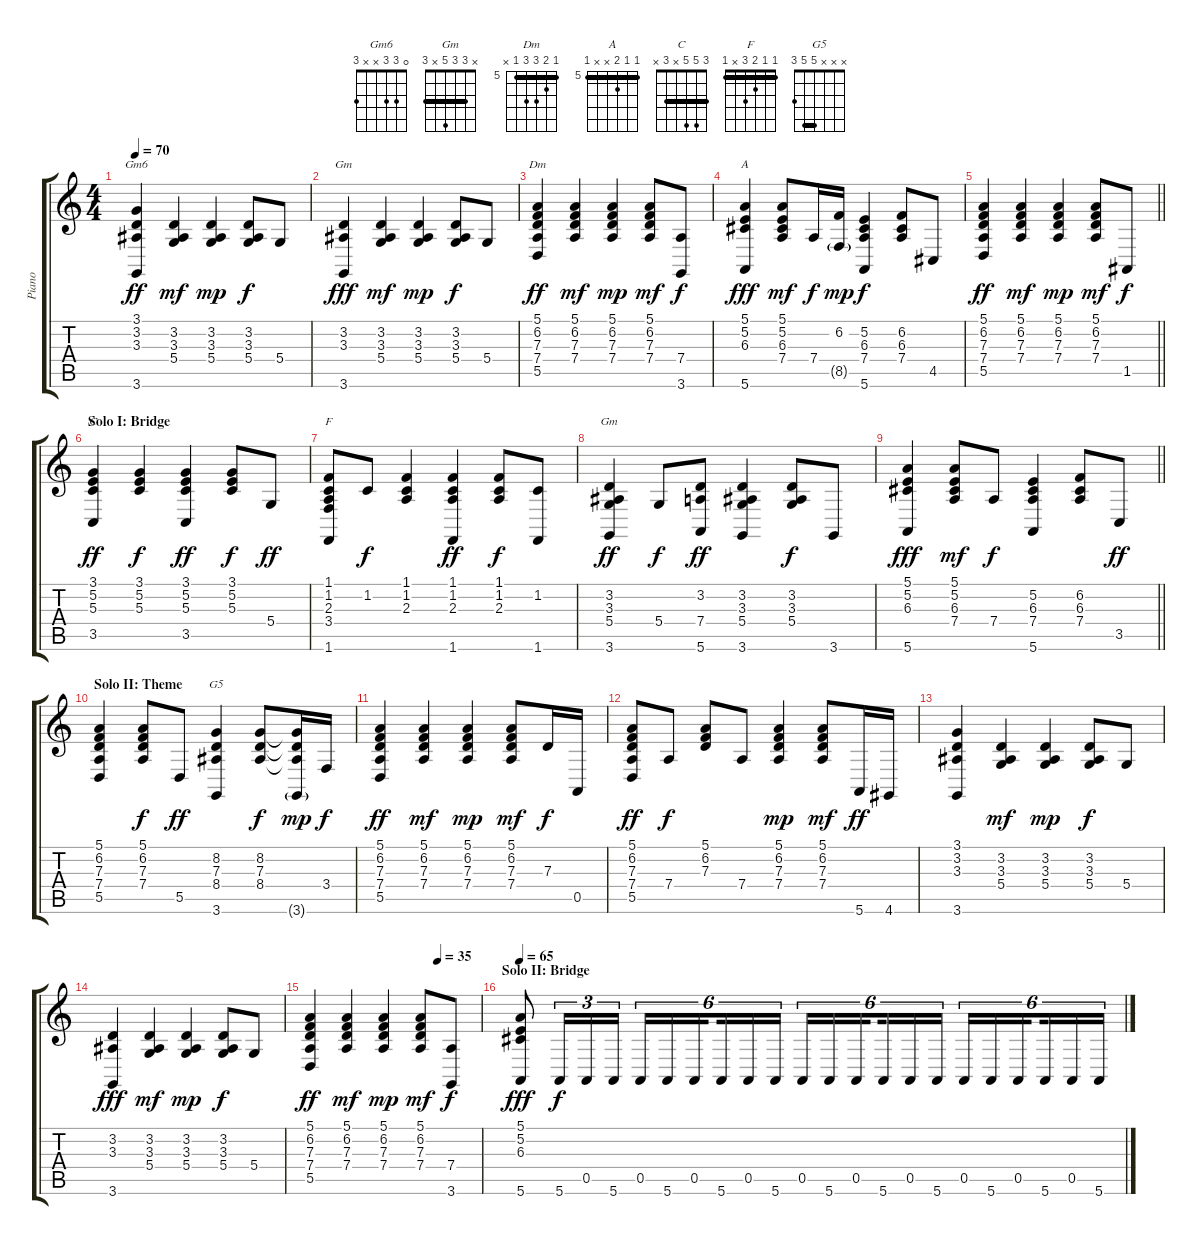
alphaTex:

\track ("Piano" "Piano") {instrument acousticgrandpiano}
\staff {score tabs}
\tuning (E4 B3 G3 D3 A2 E2) {hide}
\chord ("Gm6" 0 3 3 x x 3)
\chord ("Gm" 0 3 3 5 5 3)
\chord ("Dm" 5 6 7 7 5 x) {firstfret 5 barre 5}
\chord ("A" 5 5 6 x x 5) {firstfret 5 barre 5}
\chord ("C" 3 5 5 x 3 x) {barre 3}
\chord ("F" 1 1 2 3 x 1) {barre 1}
\chord ("Gm" x 3 3 5 x 3) {barre 3}
\chord ("G5" x x x 5 5 3) {barre 5}
\ts (4 4)
\tempo 70
\clef g2
\ks c
(3.1 3.2 3.3 3.6).4{ch "Gm6" dy ff} (3.2 3.3 5.4).4{dy mf} (3.2 3.3 5.4).4{dy mp} (3.2 3.3 5.4).8{dy f} 5.4.8 |
(3.2 3.3 3.6).4{ch "Gm" dy fff} (3.2 3.3 5.4).4{dy mf} (3.2 3.3 5.4).4{dy mp} (3.2 3.3 5.4).8{dy f} 5.4.8 |
(5.1 6.2 7.3 7.4 5.5).4{ch "Dm" dy ff} (5.1 6.2 7.3 7.4).4{dy mf} (5.1 6.2 7.3 7.4).4{dy mp} (5.1 6.2 7.3 7.4).8{dy mf} (7.4 3.6).8{dy f} |
(5.1 5.2 6.3 5.6).4{ch "A" dy fff} (5.1 5.2 6.3 7.4).8{dy mf} 7.4.16{dy f} (6.2 8.5{g}).16{dy mp} (5.2 6.3 7.4 5.6).4{dy f} (6.2 6.3 7.4).8 4.5.8 |
\barLineRight lightlight
(5.1 6.2 7.3 7.4 5.5).4{dy ff} (5.1 6.2 7.3 7.4).4{dy mf} (5.1 6.2 7.3 7.4).4{dy mp} (5.1 6.2 7.3 7.4).8{dy mf} 1.5.8{dy f} |
\section ("" "Solo I: Bridge")
(3.1 5.2 5.3 3.5).4{ch "C" dy ff} (3.1 5.2 5.3).4{dy f} (3.1 5.2 5.3 3.5).4{dy ff} (3.1 5.2 5.3).8{dy f} 5.4.8{dy ff} |
(1.1 1.2 2.3 3.4 1.6).8{ch "F"} 1.2.8{dy f} (1.1 1.2 2.3).4 (1.1 1.2 2.3 1.6).4{dy ff} (1.1 1.2 2.3).8{dy f} (1.2 1.6).8 |
(3.2 3.3 5.4 3.6).4{ch "Gm" dy ff} 5.4.8{dy f} (3.2 7.4 5.6).8{dy ff} (3.2 3.3 5.4 3.6).4 (3.2 3.3 5.4).8{dy f} 3.6.8 |
\barLineRight lightlight
(5.1 5.2 6.3 5.6).4{dy fff} (5.1 5.2 6.3 7.4).8{dy mf} 7.4.8{dy f} (5.2 6.3 7.4 5.6).4 (6.2 6.3 7.4).8 3.5.8{dy ff} |
\section ("" "Solo II: Theme")
(5.1 6.2 7.3 7.4 5.5).4 (5.1 6.2 7.3 7.4).8{dy f} 5.5.8{dy ff} (8.2 7.3 8.4 3.6).4{ch "G5"} (8.2 7.3 8.4).8{dy f} (8.2{t} 7.3{t} 8.4{t} 3.6{g}).16{dy mp} 3.4.16{dy f} |
(5.1 6.2 7.3 7.4 5.5).4{dy ff} (5.1 6.2 7.3 7.4).4{dy mf} (5.1 6.2 7.3 7.4).4{dy mp} (5.1 6.2 7.3 7.4).8{dy mf} 7.3.16{dy f} 0.5.16 |
(5.1 6.2 7.3 7.4 5.5).8{dy ff} 7.4.8{dy f} (5.1 6.2 7.3).8 7.4.8 (5.1 6.2 7.3 7.4).4{dy mp} (5.1 6.2 7.3 7.4).8{dy mf} 5.6.16{dy ff} 4.6.16 |
(3.1 3.2 3.3 3.6).4 (3.2 3.3 5.4).4{dy mf} (3.2 3.3 5.4).4{dy mp} (3.2 3.3 5.4).8{dy f} 5.4.8 |
(3.2 3.3 3.6).4{dy fff} (3.2 3.3 5.4).4{dy mf} (3.2 3.3 5.4).4{dy mp} (3.2 3.3 5.4).8{dy f} 5.4.8 |
\tempo (35 0.75)
(5.1 6.2 7.3 7.4 5.5).4{dy ff} (5.1 6.2 7.3 7.4).4{dy mf} (5.1 6.2 7.3 7.4).4{dy mp} (5.1 6.2 7.3 7.4).8{dy mf} (7.4 3.6).8{dy f} |
\section ("" "Solo II: Bridge")
\tempo 65
(5.1 5.2 6.3 5.6).8{dy fff} 5.6.16{tu (3 2) dy f} 0.5.16{tu (3 2)} 5.6.16{tu (3 2)} 0.5.16{tu (6 4)} 5.6.16{tu (6 4)} 0.5.16{tu (6 4) beam splitsecondary} 5.6.16{tu (6 4)} 0.5.16{tu (6 4)} 5.6.16{tu (6 4)} 0.5.16{tu (6 4)} 5.6.16{tu (6 4)} 0.5.16{tu (6 4) beam splitsecondary} 5.6.16{tu (6 4)} 0.5.16{tu (6 4)} 5.6.16{tu (6 4)} 0.5.16{tu (6 4)} 5.6.16{tu (6 4)} 0.5.16{tu (6 4) beam splitsecondary} 5.6.16{tu (6 4)} 0.5.16{tu (6 4)} 5.6.16{tu (6 4)}
